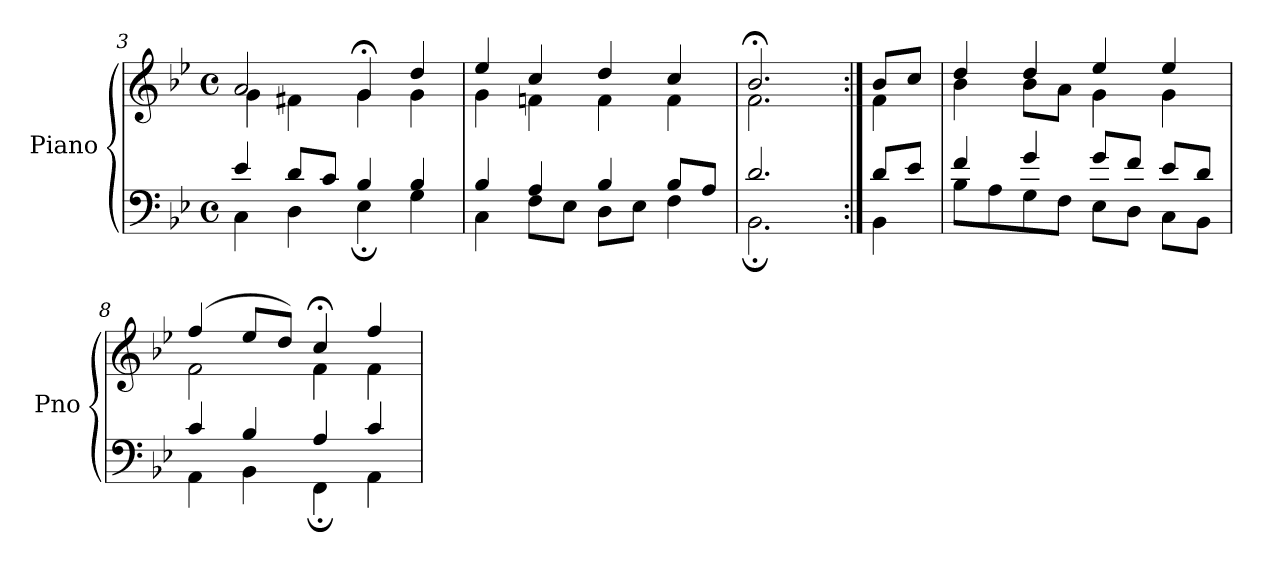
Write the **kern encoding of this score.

**kern	**kern
*part1	*part1
*staff2	*staff1
*I"Piano	*
*I'Pno	*
*clefF4	*clefG2
*k[b-e-]	*k[b-e-]
*M4/4	*M4/4
*met(c)	*met(c)
=3	=3
*^	*^
4e-/	4C\	2a/	4g\
8d/L	4D\	.	4f#X\
8c/J	.	.	.
4B-/	4E-;\	4g;</	4g\
4B-/	4G\	4dd/	4g\
=4	=4	=4	=4
4B-/	4C\	4ee-/	4g\
4A/	8F\L	4cc/	4fn\
.	8E-\J	.	.
4B-/	8D\L	4dd/	4f\
.	8E-\J	.	.
8B-/L	4F\	4cc/	4f\
8A/J	.	.	.
=5	=5	=5	=5
2.d/	2.BB-;\	2.b-;</	2.f\
=6:|!	=6:|!	=6:|!	=6:|!
8d/L	4BB-\	8b-/L	4f\
8e-/J	.	8cc/J	.
=7	=7	=7	=7
4f/	8B-\L	4dd/	4b-\
.	8A\	.	.
4g/	8G\	4dd/	8b-\L
.	8F\J	.	8a\J
8g/L	8E-\L	4ee-/	4g\
8f/J	8D\J	.	.
8e-/L	8C\L	4ee-/	4g\
8d/J	8BB-\J	.	.
=8	=8	=8	=8
4c/	4AA\	(>4ff/	2f\
4B-/	4BB-\	8ee-/L	.
.	.	8dd/J)	.
4A/	4FF;\	4cc;</	4f\
4c/	4AA\	4ff/	4f\
*v	*v	*	*
*	*v	*v
=	=
*-	*-
